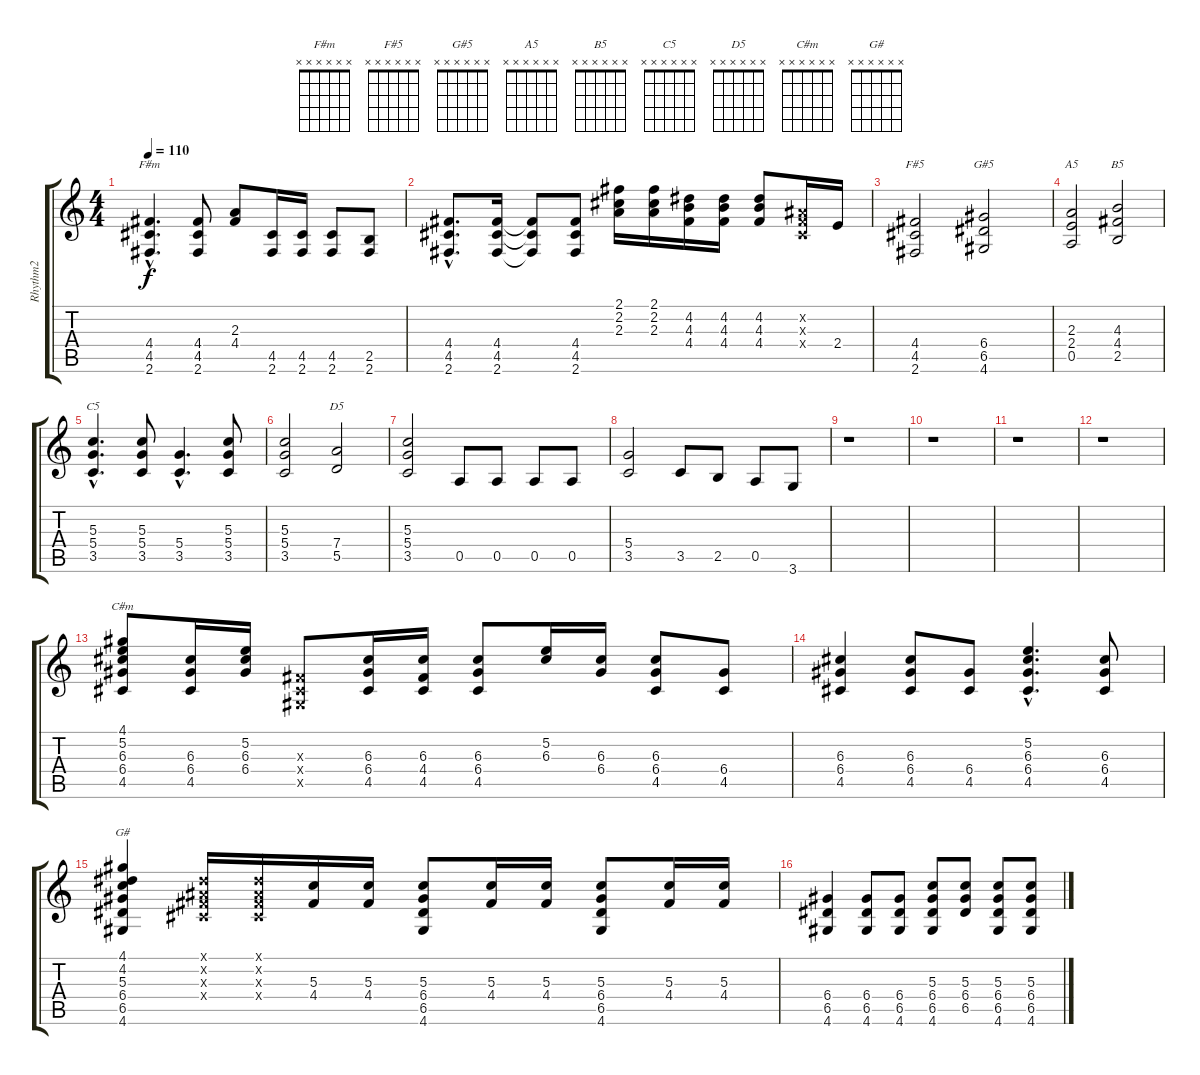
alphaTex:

\track ("Rhythm2" "Rhythm2") {instrument distortionguitar}
\staff {score tabs}
\tuning (E4 B3 G3 D3 A2 E2) {hide}
\chord ("F#m" x x x x x x)
\chord ("F#5" x x x x x x)
\chord ("G#5" x x x x x x)
\chord ("A5" x x x x x x)
\chord ("B5" x x x x x x)
\chord ("C5" x x x x x x)
\chord ("D5" x x x x x x)
\chord ("C#m" x x x x x x)
\chord ("G#" x x x x x x)
\ts (4 4)
\tempo 110
\clef g2
\ks c
(4.4{hac} 4.5{hac} 2.6{hac}).4{d ch "F#m" dy f} (4.4 4.5 2.6).8 (2.3 4.4).8 (4.5 2.6).16 (4.5 2.6).16 (4.5 2.6).8 (2.5 2.6).8 |
(4.4{hac} 4.5{hac} 2.6{hac}).8{d} (4.4 4.5 2.6).16 (4.4{t} 4.5{t} 2.6{t}).8 (4.4 4.5 2.6).8 (2.1 2.2 2.3).16 (2.1 2.2 2.3).16 (4.2 4.3 4.4).16 (4.2 4.3 4.4).16 (4.2 4.3 4.4).8 (-1.2{x} -1.3{x} -1.4{x}).16 2.4.16 |
(4.4 4.5 2.6).2{ch "F#5"} (6.4 6.5 4.6).2{ch "G#5"} |
(2.3 2.4 0.5).2{ch "A5"} (4.3 4.4 2.5).2{ch "B5"} |
(5.3{hac} 5.4{hac} 3.5{hac}).4{d ch "C5"} (5.3 5.4 3.5).8 (5.4{hac} 3.5{hac}).4{d} (5.3 5.4 3.5).8 |
(5.3 5.4 3.5).2 (7.4 5.5).2{ch "D5"} |
(5.3 5.4 3.5).2 0.5.8 0.5.8 0.5.8 0.5.8 |
(5.4 3.5).2 3.5.8 2.5.8 0.5.8 3.6.8 |
r.1 |
r.1 |
r.1 |
r.1 |
(4.1 5.2 6.3 6.4 4.5).8{ch "C#m"} (6.3 6.4 4.5).16 (5.2 6.3 6.4).16 (-1.3{x} -1.4{x} -1.5{x}).8 (6.3 6.4 4.5).16 (6.3 4.4 4.5).16 (6.3 6.4 4.5).8 (5.2 6.3).16 (6.3 6.4).16 (6.3 6.4 4.5).8 (6.4 4.5).8 |
(6.3 6.4 4.5).4 (6.3 6.4 4.5).8 (6.4 4.5).8 (5.2{hac} 6.3{hac} 6.4{hac} 4.5{hac}).4{d} (6.3 6.4 4.5).8 |
(4.1 4.2 5.3 6.4 6.5 4.6).4{ch "G#"} (-1.1{x} -1.2{x} -1.3{x} -1.4{x}).16 (-1.1{x} -1.2{x} -1.3{x} -1.4{x}).16 (5.3 4.4).16 (5.3 4.4).16 (5.3 6.4 6.5 4.6).8 (5.3 4.4).16 (5.3 4.4).16 (5.3 6.4 6.5 4.6).8 (5.3 4.4).16 (5.3 4.4).16 |
(6.4 6.5 4.6).4 (6.4 6.5 4.6).8 (6.4 6.5 4.6).8 (5.3 6.4 6.5 4.6).8 (5.3 6.4 6.5).8 (5.3 6.4 6.5 4.6).8 (5.3 6.4 6.5 4.6).8
